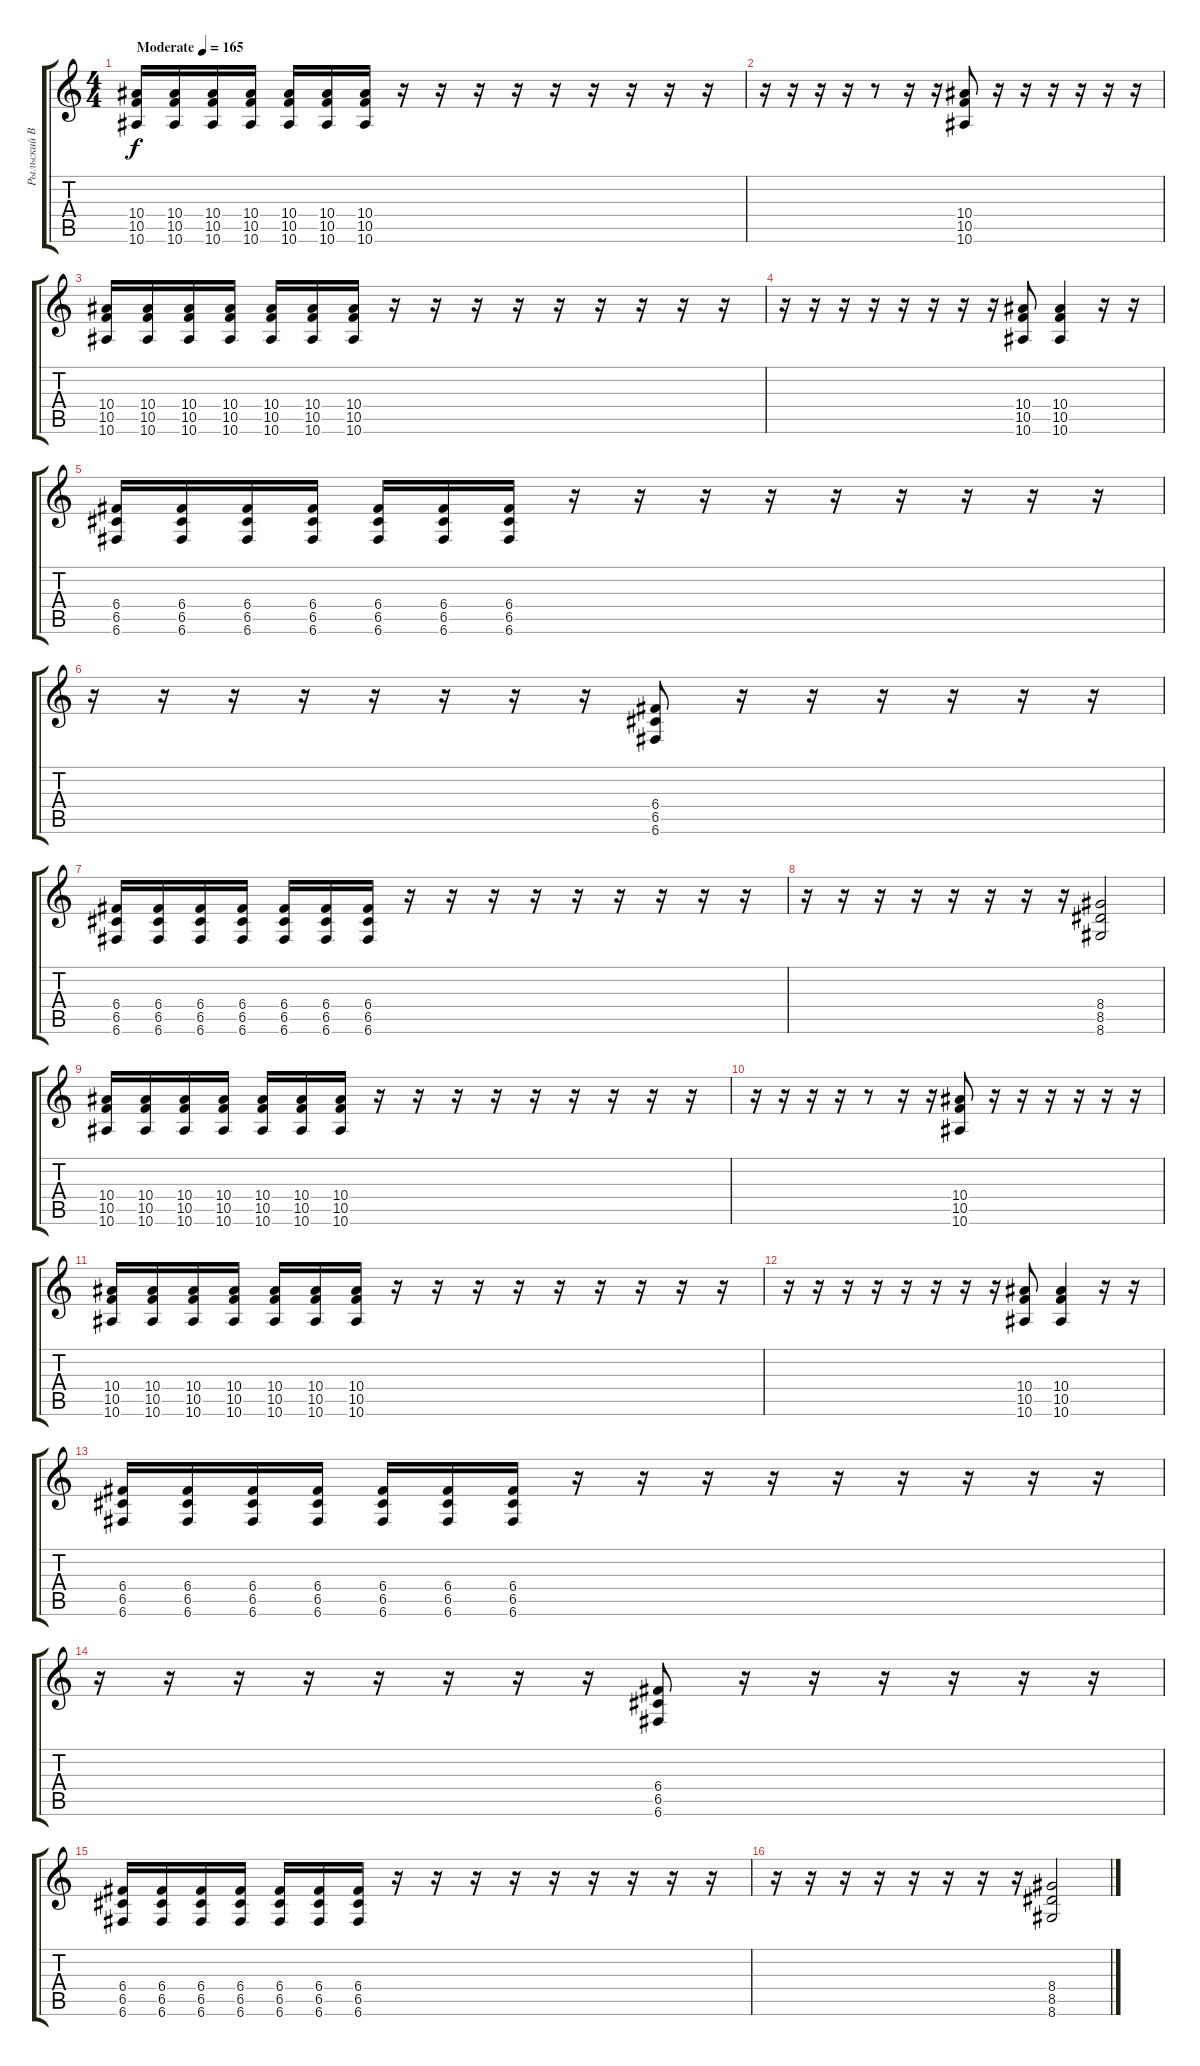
\track ("Рыльский Владислав" "Рыльский В") {instrument distortionguitar}
\staff {score tabs}
\tuning (D4 A3 F3 C3 G2 C2) {hide}
\ts (4 4)
\tempo (165 "Moderate")
\clef g2
\ks c
(10.4 10.5 10.6).16{dy f instrument distortionguitar} (10.4 10.5 10.6).16 (10.4 10.5 10.6).16 (10.4 10.5 10.6).16 (10.4 10.5 10.6).16 (10.4 10.5 10.6).16 (10.4 10.5 10.6).16 r.16 r.16 r.16 r.16 r.16 r.16 r.16 r.16 r.16 |
r.16 r.16 r.16 r.16 r.8 r.16 r.16 (10.4 10.5 10.6).8 r.16 r.16 r.16 r.16 r.16 r.16 |
(10.4 10.5 10.6).16 (10.4 10.5 10.6).16 (10.4 10.5 10.6).16 (10.4 10.5 10.6).16 (10.4 10.5 10.6).16 (10.4 10.5 10.6).16 (10.4 10.5 10.6).16 r.16 r.16 r.16 r.16 r.16 r.16 r.16 r.16 r.16 |
r.16 r.16 r.16 r.16 r.16 r.16 r.16 r.16 (10.4 10.5 10.6).8 (10.4 10.5 10.6).4 r.16 r.16 |
(6.4 6.5 6.6).16 (6.4 6.5 6.6).16 (6.4 6.5 6.6).16 (6.4 6.5 6.6).16 (6.4 6.5 6.6).16 (6.4 6.5 6.6).16 (6.4 6.5 6.6).16 r.16 r.16 r.16 r.16 r.16 r.16 r.16 r.16 r.16 |
r.16 r.16 r.16 r.16 r.16 r.16 r.16 r.16 (6.4 6.5 6.6).8 r.16 r.16 r.16 r.16 r.16 r.16 |
(6.4 6.5 6.6).16 (6.4 6.5 6.6).16 (6.4 6.5 6.6).16 (6.4 6.5 6.6).16 (6.4 6.5 6.6).16 (6.4 6.5 6.6).16 (6.4 6.5 6.6).16 r.16 r.16 r.16 r.16 r.16 r.16 r.16 r.16 r.16 |
r.16 r.16 r.16 r.16 r.16 r.16 r.16 r.16 (8.4 8.5 8.6).2 |
(10.4 10.5 10.6).16 (10.4 10.5 10.6).16 (10.4 10.5 10.6).16 (10.4 10.5 10.6).16 (10.4 10.5 10.6).16 (10.4 10.5 10.6).16 (10.4 10.5 10.6).16 r.16 r.16 r.16 r.16 r.16 r.16 r.16 r.16 r.16 |
r.16 r.16 r.16 r.16 r.8 r.16 r.16 (10.4 10.5 10.6).8 r.16 r.16 r.16 r.16 r.16 r.16 |
(10.4 10.5 10.6).16 (10.4 10.5 10.6).16 (10.4 10.5 10.6).16 (10.4 10.5 10.6).16 (10.4 10.5 10.6).16 (10.4 10.5 10.6).16 (10.4 10.5 10.6).16 r.16 r.16 r.16 r.16 r.16 r.16 r.16 r.16 r.16 |
r.16 r.16 r.16 r.16 r.16 r.16 r.16 r.16 (10.4 10.5 10.6).8 (10.4 10.5 10.6).4 r.16 r.16 |
(6.4 6.5 6.6).16 (6.4 6.5 6.6).16 (6.4 6.5 6.6).16 (6.4 6.5 6.6).16 (6.4 6.5 6.6).16 (6.4 6.5 6.6).16 (6.4 6.5 6.6).16 r.16 r.16 r.16 r.16 r.16 r.16 r.16 r.16 r.16 |
r.16 r.16 r.16 r.16 r.16 r.16 r.16 r.16 (6.4 6.5 6.6).8 r.16 r.16 r.16 r.16 r.16 r.16 |
(6.4 6.5 6.6).16 (6.4 6.5 6.6).16 (6.4 6.5 6.6).16 (6.4 6.5 6.6).16 (6.4 6.5 6.6).16 (6.4 6.5 6.6).16 (6.4 6.5 6.6).16 r.16 r.16 r.16 r.16 r.16 r.16 r.16 r.16 r.16 |
r.16 r.16 r.16 r.16 r.16 r.16 r.16 r.16 (8.4 8.5 8.6).2
